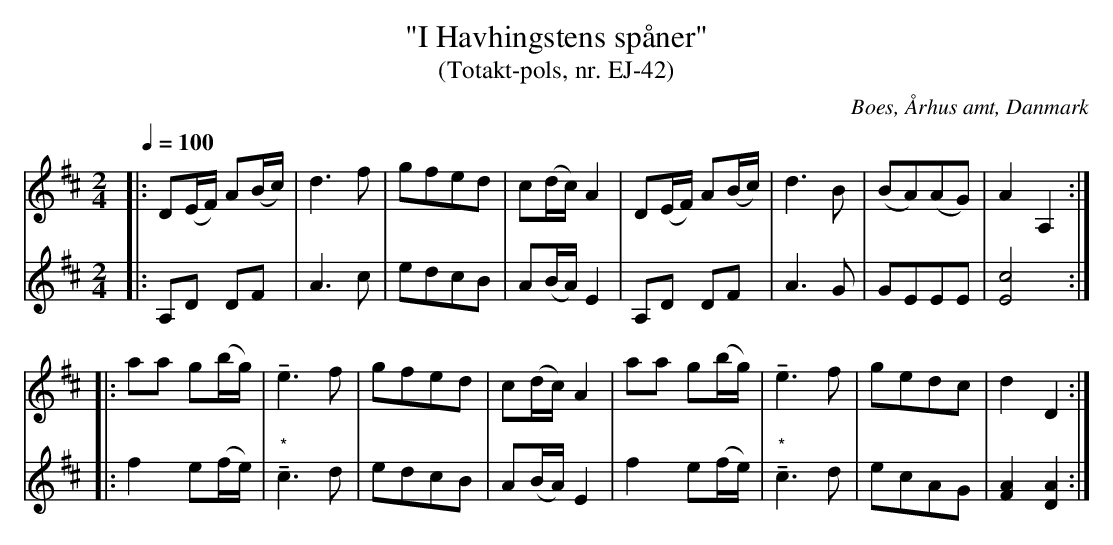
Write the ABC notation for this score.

X:1
T:"I Havhingstens spåner"
T:(Totakt-pols, nr. EJ-42)
O:Boes, Århus amt, Danmark
M:2/4
L:1/16
Q:1/4=100
K:D
V:1
|: D2(EF) A2(Bc) | d6 f2 | g2f2e2d2 | c2(dc) A4 | D2(EF) A2(Bc) | d6 B2 | (B2A2)(A2G2) | A4 A,4 :|
|: a2a2 g2(bg) | !tenuto!e6 f2 | g2f2e2d2 | c2(dc) A4 | a2a2 g2(bg) | !tenuto!e6 f2 | g2e2d2c2 | d4 D4 :|
V:2
|: A,2D2 D2F2 | A6 c2 | e2d2c2B2 | A2(BA) E4 | A,2D2 D2F2 | A6 G2  | G2E2E2E2 | [E8c8] :|
|: f4 e2(fe) | "^*"!tenuto!c6 d2 | e2d2c2B2 | A2(BA) E4 | f4 e2(fe) | "^*"!tenuto!c6 d2 | e2c2A2G2 | [F4A4] [A4D4] :|
